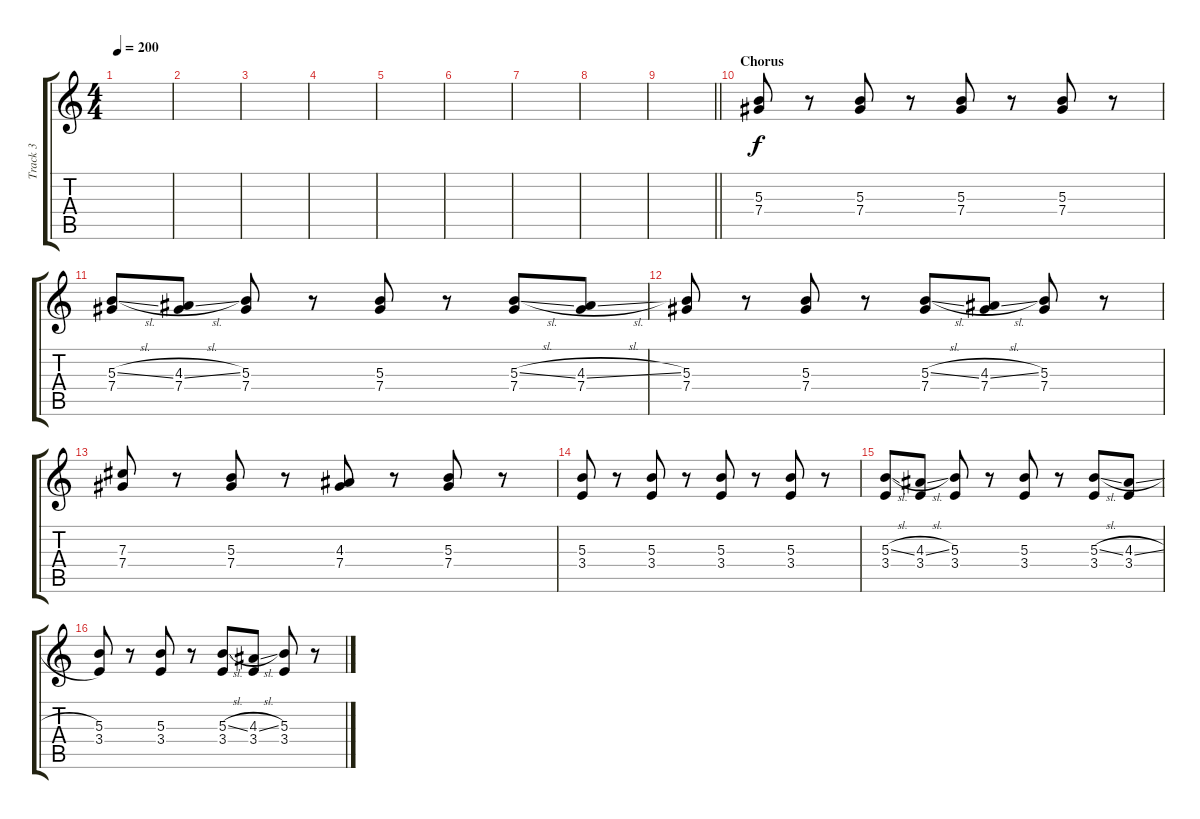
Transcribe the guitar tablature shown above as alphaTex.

\track ("Track 3" "Track 3") {instrument overdrivenguitar}
\staff {score tabs}
\tuning (Eb4 Bb3 Gb3 Db3 Ab2 Eb2) {hide}
\ts (4 4)
\tempo 200
\clef g2
\ks c
|
|
|
|
|
|
|
|
\barLineRight lightlight
|
\section ("" "Chorus")
(5.3 7.4).8 r.8 (5.3 7.4).8 r.8 (5.3 7.4).8 r.8 (5.3 7.4).8 r.8 |
(5.3{sl} 7.4).8 (4.3{sl} 7.4).8 (5.3 7.4).8 r.8 (5.3 7.4).8 r.8 (5.3{sl} 7.4).8 (4.3{sl} 7.4).8 |
(5.3 7.4).8 r.8 (5.3 7.4).8 r.8 (5.3{sl} 7.4).8 (4.3{sl} 7.4).8 (5.3 7.4).8 r.8 |
(7.3 7.4).8 r.8 (5.3 7.4).8 r.8 (4.3 7.4).8 r.8 (5.3 7.4).8 r.8 |
(5.3 3.4).8 r.8 (5.3 3.4).8 r.8 (5.3 3.4).8 r.8 (5.3 3.4).8 r.8 |
(5.3{sl} 3.4).8 (4.3{sl} 3.4).8 (5.3 3.4).8 r.8 (5.3 3.4).8 r.8 (5.3{sl} 3.4).8 (4.3{sl} 3.4).8 |
(5.3 3.4).8 r.8 (5.3 3.4).8 r.8 (5.3{sl} 3.4).8 (4.3{sl} 3.4).8 (5.3 3.4).8 r.8
